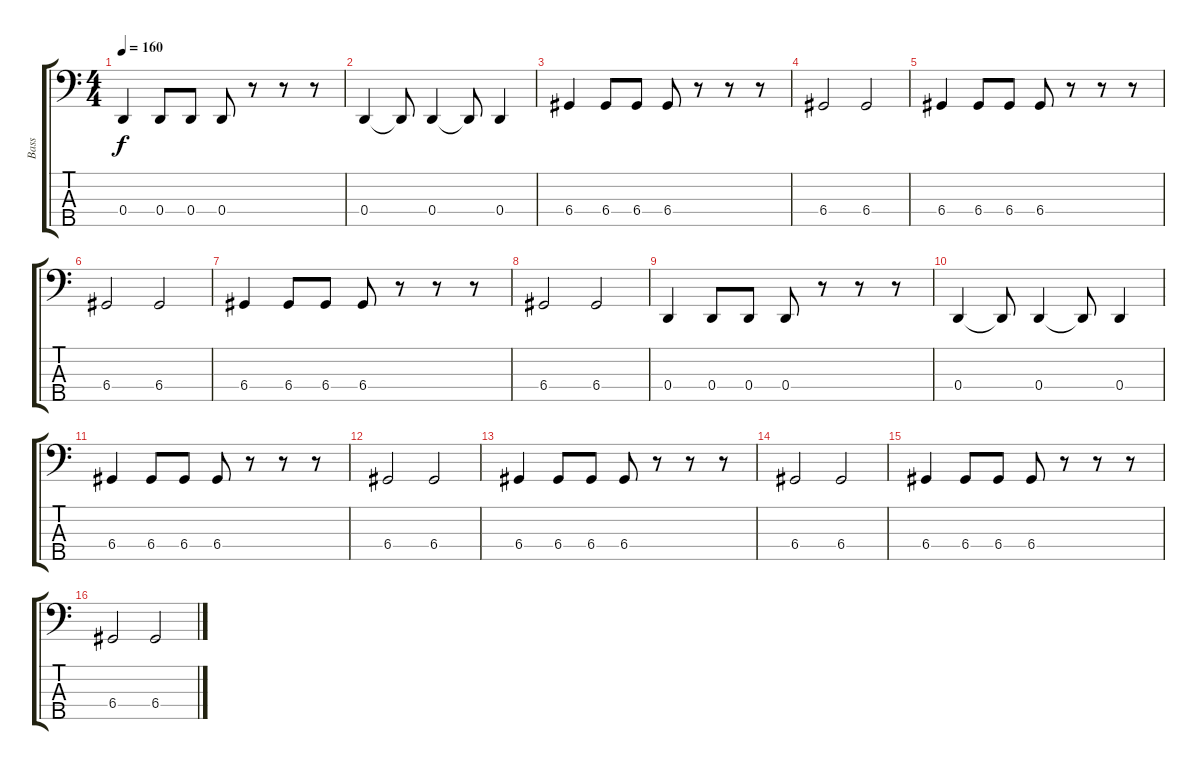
\track ("Bass" "Bass") {instrument electricbassfinger}
\staff {score tabs}
\tuning (F2 C2 G1 D1 A0) {hide}
\ts (4 4)
\tempo 160
\clef f4
\ks c
0.4.4{dy f volume 8} 0.4.8 0.4.8 0.4.8 r.8 r.8 r.8 |
0.4.4 0.4{t}.8 0.4.4 0.4{t}.8 0.4.4 |
6.4.4 6.4.8 6.4.8 6.4.8 r.8 r.8 r.8 |
6.4.2 6.4.2 |
6.4.4 6.4.8 6.4.8 6.4.8 r.8 r.8 r.8 |
6.4.2 6.4.2 |
6.4.4 6.4.8 6.4.8 6.4.8 r.8 r.8 r.8 |
6.4.2 6.4.2 |
0.4.4{volume 8} 0.4.8 0.4.8 0.4.8 r.8 r.8 r.8 |
0.4.4 0.4{t}.8 0.4.4 0.4{t}.8 0.4.4 |
6.4.4 6.4.8 6.4.8 6.4.8 r.8 r.8 r.8 |
6.4.2 6.4.2 |
6.4.4 6.4.8 6.4.8 6.4.8 r.8 r.8 r.8 |
6.4.2 6.4.2 |
6.4.4 6.4.8 6.4.8 6.4.8 r.8 r.8 r.8 |
6.4.2 6.4.2
